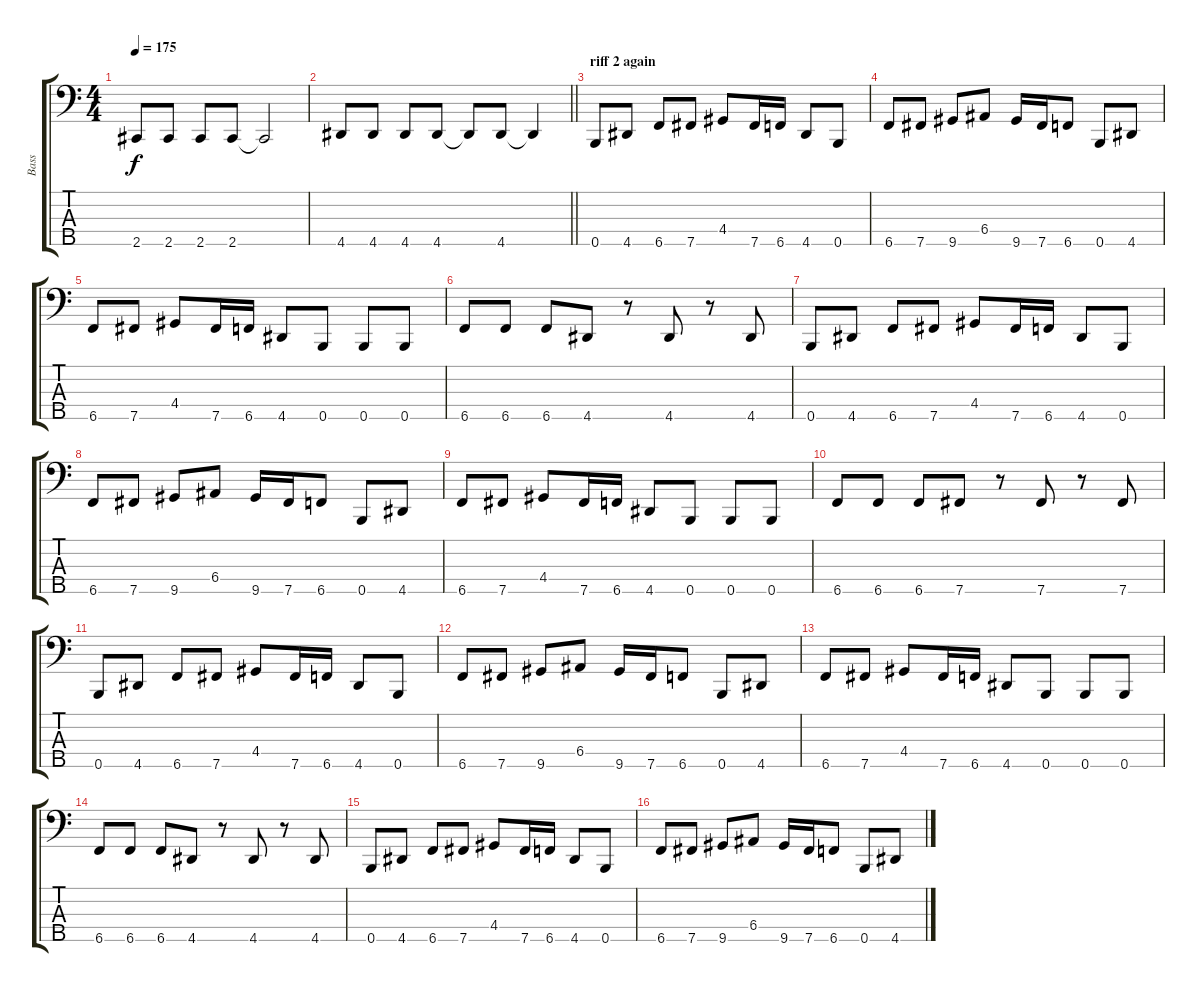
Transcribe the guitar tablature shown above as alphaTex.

\track ("Bass" "Bass") {instrument electricbassfinger}
\staff {score tabs}
\tuning (G2 D2 A1 E1 B0) {hide}
\ts (4 4)
\tempo 175
\clef f4
\ks c
2.5.8{dy f} 2.5.8 2.5.8 2.5.8 2.5{t}.2 |
\barLineRight lightlight
4.5.8 4.5.8 4.5.8 4.5.8 4.5{t}.8 4.5.8 4.5{t}.4 |
\section ("" "riff 2 again")
0.5.8 4.5.8 6.5.8 7.5.8 4.4.8 7.5.16 6.5.16 4.5.8 0.5.8 |
6.5.8 7.5.8 9.5.8 6.4.8 9.5.16 7.5.16 6.5.8 0.5.8 4.5.8 |
6.5.8 7.5.8 4.4.8 7.5.16 6.5.16 4.5.8 0.5.8 0.5.8 0.5.8 |
6.5.8 6.5.8 6.5.8 4.5.8 r.8 4.5.8 r.8 4.5.8 |
0.5.8 4.5.8 6.5.8 7.5.8 4.4.8 7.5.16 6.5.16 4.5.8 0.5.8 |
6.5.8 7.5.8 9.5.8 6.4.8 9.5.16 7.5.16 6.5.8 0.5.8 4.5.8 |
6.5.8 7.5.8 4.4.8 7.5.16 6.5.16 4.5.8 0.5.8 0.5.8 0.5.8 |
6.5.8 6.5.8 6.5.8 7.5.8 r.8 7.5.8 r.8 7.5.8 |
0.5.8 4.5.8 6.5.8 7.5.8 4.4.8 7.5.16 6.5.16 4.5.8 0.5.8 |
6.5.8 7.5.8 9.5.8 6.4.8 9.5.16 7.5.16 6.5.8 0.5.8 4.5.8 |
6.5.8 7.5.8 4.4.8 7.5.16 6.5.16 4.5.8 0.5.8 0.5.8 0.5.8 |
6.5.8 6.5.8 6.5.8 4.5.8 r.8 4.5.8 r.8 4.5.8 |
0.5.8 4.5.8 6.5.8 7.5.8 4.4.8 7.5.16 6.5.16 4.5.8 0.5.8 |
6.5.8 7.5.8 9.5.8 6.4.8 9.5.16 7.5.16 6.5.8 0.5.8 4.5.8
